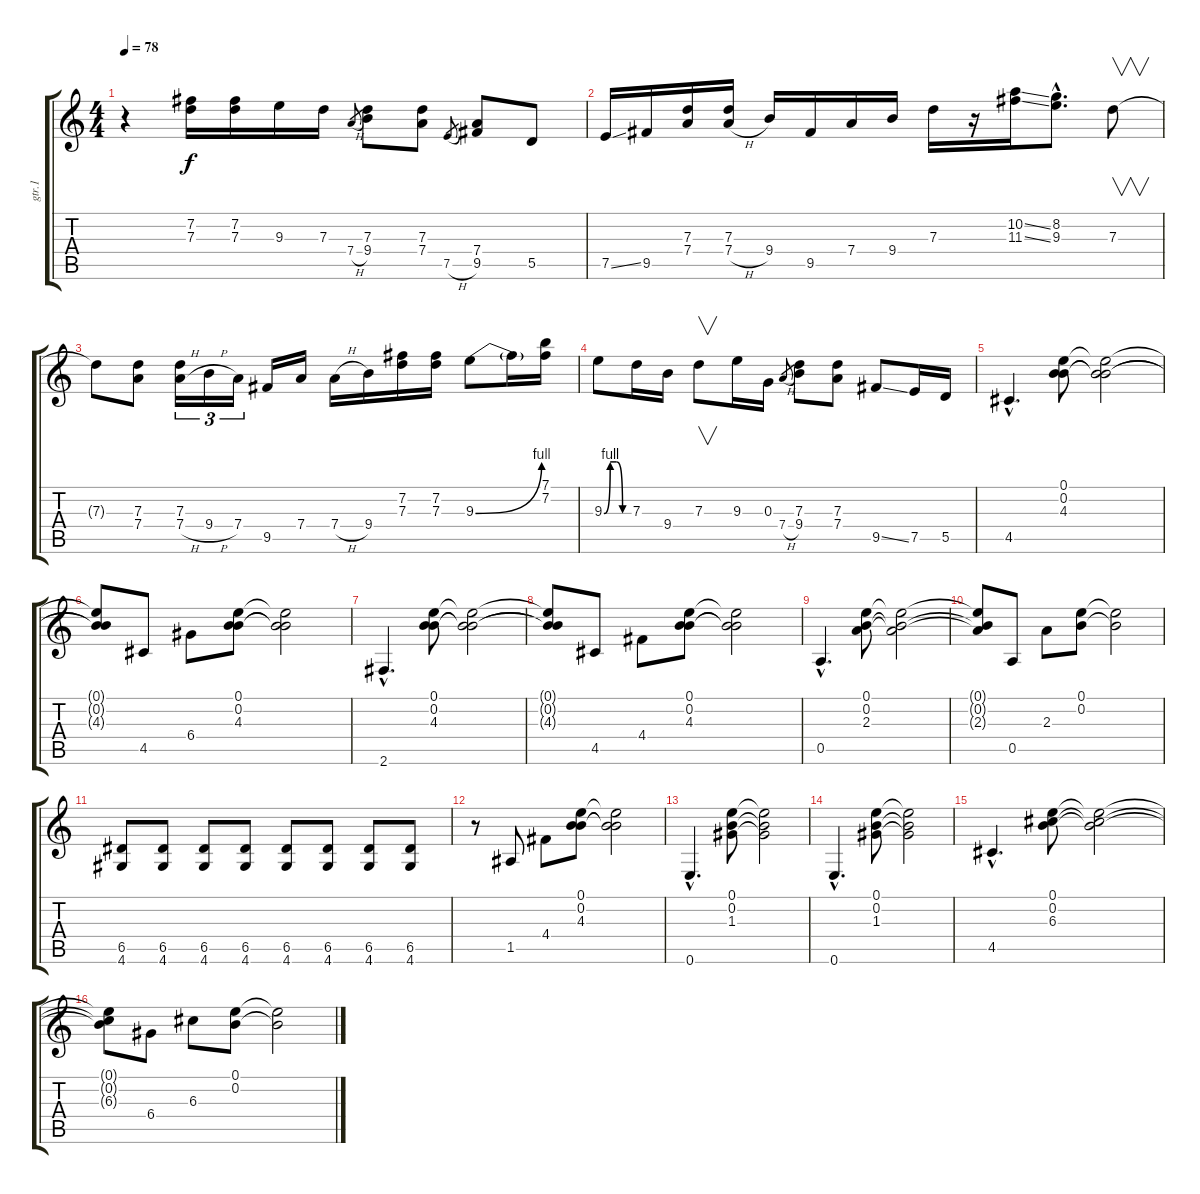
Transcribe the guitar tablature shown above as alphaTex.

\track ("gtr.1" "gtr.1") {instrument acousticguitarsteel}
\staff {score tabs}
\tuning (E4 B3 G3 D3 A2 E2) {hide}
\ts (4 4)
\tempo 78
\clef g2
\ks c
r.4{dy f} (7.2 7.3).16 (7.2 7.3).16 9.3.16 7.3.16 7.4{h}.8{gr} (7.3 9.4).8 (7.3 7.4).8 7.5{h}.8{gr} (7.4 9.5).8 5.5.8 |
7.5{ss}.16 9.5.16 (7.3 7.4).16 (7.3 7.4{h}).16 9.4.16 9.5.16 7.4.16 9.4.16 7.3.16 r.16 (10.2{ss} 11.3{ss}).16 (8.2{hac} 9.3{hac}).8{d} 7.3.8{v} |
7.3{t}.8 (7.3 7.4).8 (7.3 7.4{h}).16{tu (3 2)} 9.4{h}.16{tu (3 2)} 7.4.16{tu (3 2)} 9.5.16 7.4.16 7.4{h}.16 9.4.16 (7.2 7.3).16 (7.2 7.3).16 9.3{be (bend 0 0 60 4)}.8 9.3{t}.16 (7.1 7.2).16 |
9.3{be (custom 0 0 15 4 30 4 45 0 60 0)}.8 7.3.16 9.4.16 7.3.8{v} 9.3.16 0.3.16 7.4{h}.8{gr} (7.3 9.4).8 (7.3 7.4).8 9.5{ss}.8 7.5.16 5.5.16 |
4.5{hac}.4{d} (0.1 0.2 4.3).8 (0.1{t} 0.2{t} 4.3{t}).2 |
(0.1{t} 0.2{t} 4.3{t}).8 4.5.8 6.4.8 (0.1 0.2 4.3).8 (0.1{t} 0.2{t} 4.3{t}).2 |
2.6{hac}.4{d} (0.1 0.2 4.3).8 (0.1{t} 0.2{t} 4.3{t}).2 |
(0.1{t} 0.2{t} 4.3{t}).8 4.5.8 4.4.8 (0.1 0.2 4.3).8 (0.1{t} 0.2{t} 4.3{t}).2 |
0.5{hac}.4{d} (0.1 0.2 2.3).8 (0.1{t} 0.2{t} 2.3{t}).2 |
(0.1{t} 0.2{t} 2.3{t}).8 0.5.8 2.3.8 (0.1 0.2).8 (0.1{t} 0.2{t}).2 |
(6.5 4.6).8 (6.5 4.6).8 (6.5 4.6).8 (6.5 4.6).8 (6.5 4.6).8 (6.5 4.6).8 (6.5 4.6).8 (6.5 4.6).8 |
r.8 1.5.8 4.4.8 (0.1 0.2 4.3).8 (0.1{t} 0.2{t} 4.3{t}).2 |
0.6{hac}.4{d} (0.1 0.2 1.3).8 (0.1{t} 0.2{t} 1.3{t}).2 |
0.6{hac}.4{d} (0.1 0.2 1.3).8 (0.1{t} 0.2{t} 1.3{t}).2 |
4.5{hac}.4{d} (0.1 0.2 6.3).8 (0.1{t} 0.2{t} 6.3{t}).2 |
(0.1{t} 0.2{t} 6.3{t}).8 6.4.8 6.3.8 (0.1 0.2).8 (0.1{t} 0.2{t}).2
